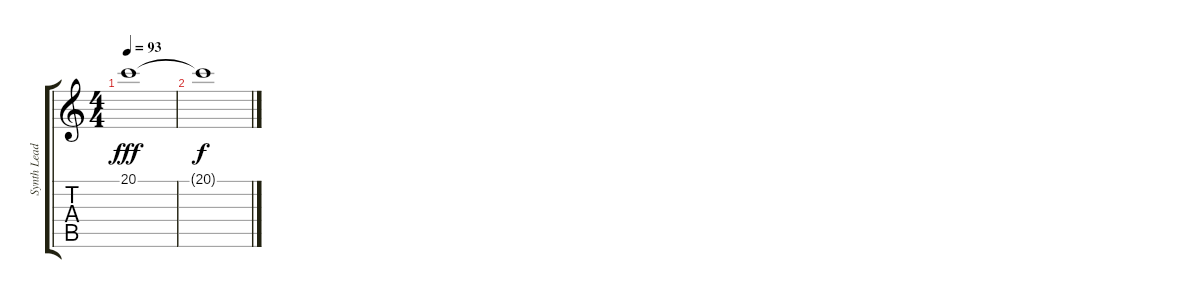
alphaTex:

\track ("Synth Lead" "Synth Lead") {instrument pad5bowed}
\staff {score tabs}
\tuning (E4 B3 G3 D3 A2 E2) {hide}
\ts (4 4)
\tempo 93
\clef g2
\ks c
20.1.1{dy fff} |
20.1{t}.1{dy f}
